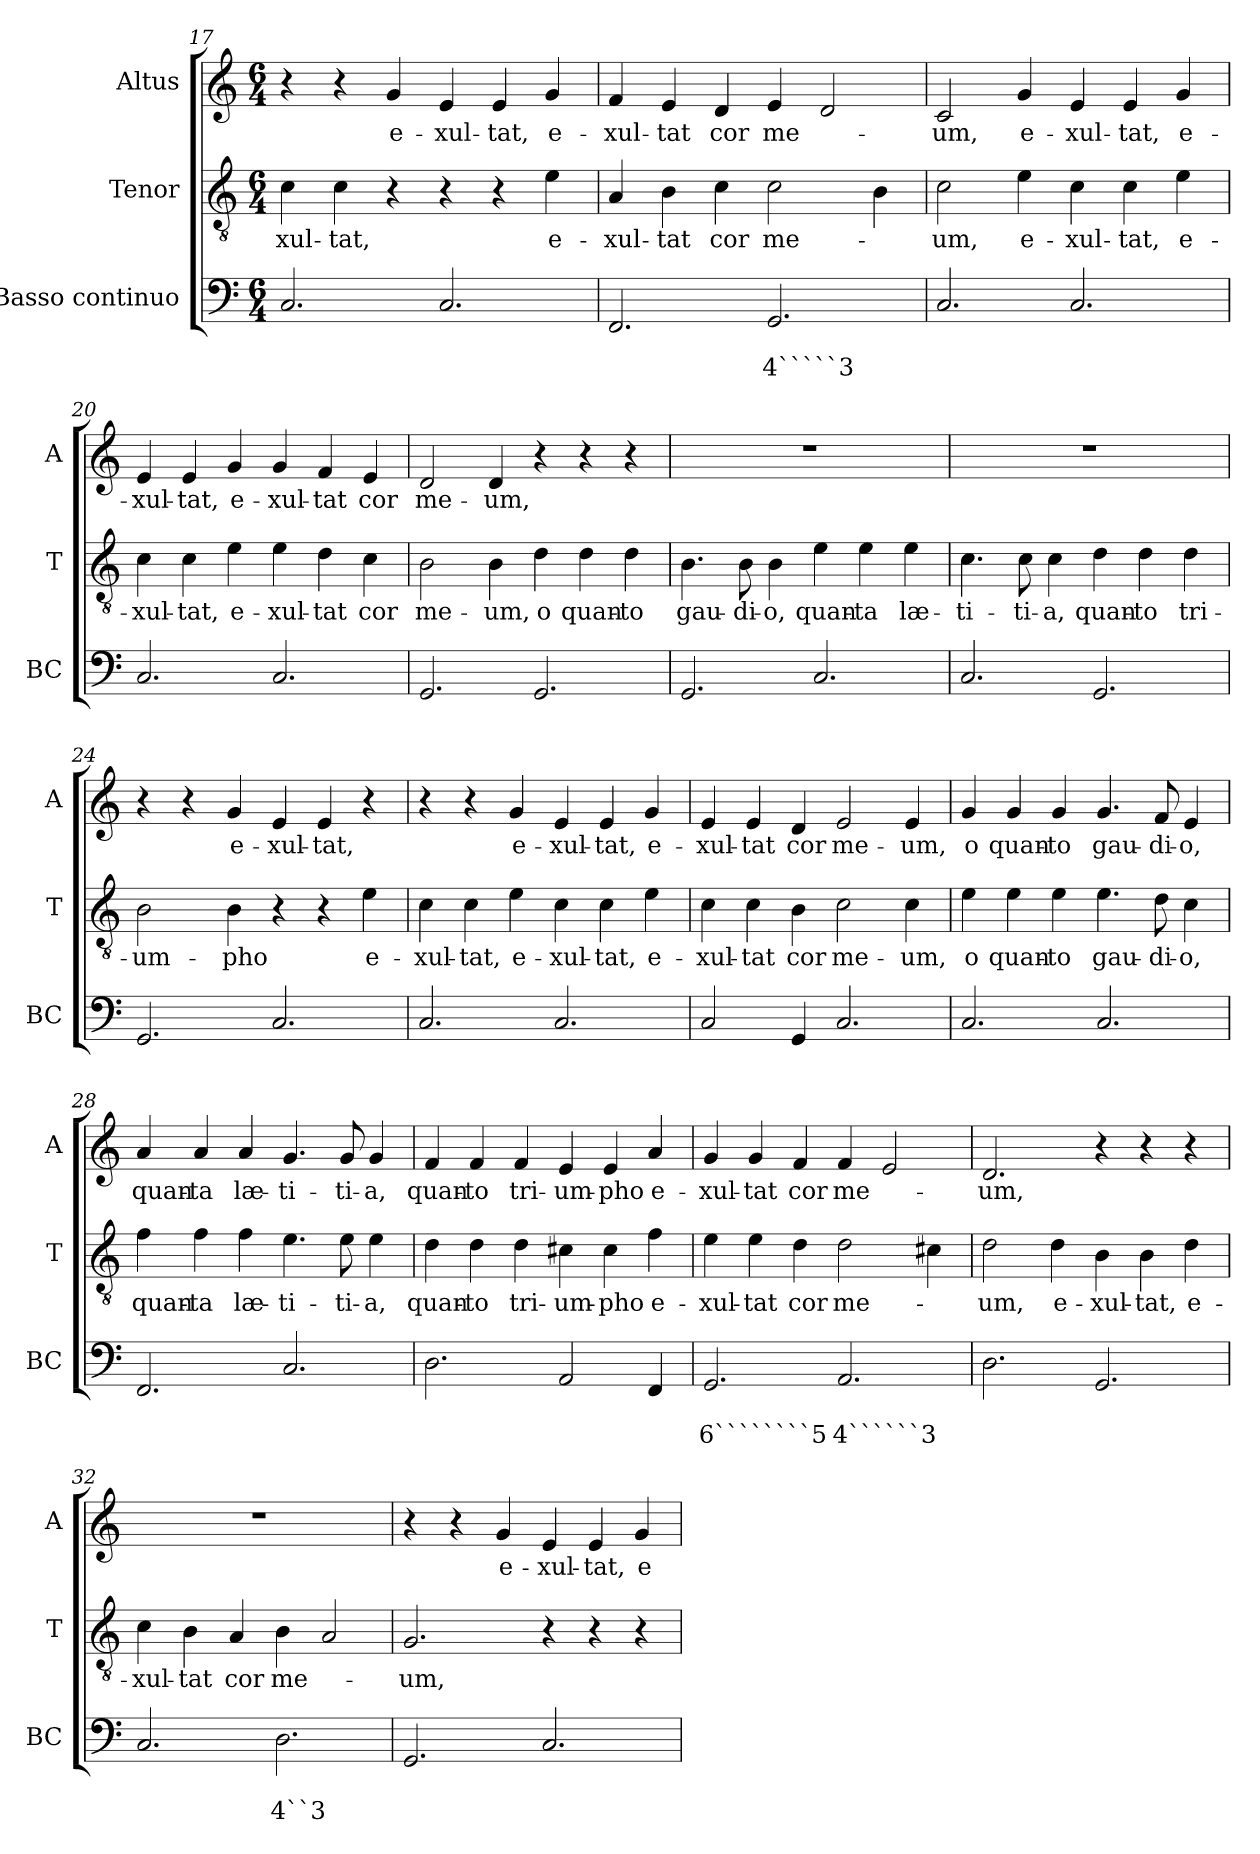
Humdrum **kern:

**kern	**text	**text	**kern	**text	**kern	**text
*part3	*part3	*part3	*part2	*part2	*part1	*part1
*staff3	*staff3	*staff3	*staff2	*staff2	*staff1	*staff1
*I"Basso continuo	*	*	*I"Tenor	*	*I"Altus	*
*I'BC	*	*	*I'T	*	*I'A	*
!!LO:PB:g=z
*clefF4	*	*	*clefGv2	*	*clefG2	*
*k[]	*	*	*k[]	*	*k[]	*
*C:	*	*	*C:	*	*C:	*
*M6/4	*	*	*M6/4	*	*M6/4	*
=17	=17	=17	=17	=17	=17	=17
!	!	!	!	!LO:LY:b	!	!
2.C/	.	.	4c\	-xul-	4r	.
!	!	!	!	!LO:LY:b	!	!
.	.	.	4c\	-tat,	4r	.
!	!	!	!	!	!	!LO:LY:b
.	.	.	4r	.	4g/	e-
!	!	!	!	!	!	!LO:LY:b
2.C/	.	.	4r	.	4e/	-xul-
!	!	!	!	!	!	!LO:LY:b
.	.	.	4r	.	4e/	-tat,
!	!	!	!	!LO:LY:b	!	!LO:LY:b
.	.	.	4e\	e-	4g/	e-
=18	=18	=18	=18	=18	=18	=18
!	!	!	!	!LO:LY:b	!	!LO:LY:b
2.FF/	.	.	4A/	-xul-	4f/	-xul-
!	!	!	!	!LO:LY:b	!	!LO:LY:b
.	.	.	4B\	-tat	4e/	-tat
!	!	!	!	!LO:LY:b	!	!LO:LY:b
.	.	.	4c\	cor	4d/	cor
!	!	!LO:LY:b	!	!LO:LY:b	!	!LO:LY:b
2.GG/	.	4`````3	2c\	me-	4e/	me-
.	.	.	.	.	2d/	.
.	.	.	4B\	.	.	.
=19	=19	=19	=19	=19	=19	=19
!	!	!	!	!LO:LY:b	!	!LO:LY:b
2.C/	.	.	2c\	-um,	2c/	-um,
!	!	!	!	!LO:LY:b	!	!LO:LY:b
.	.	.	4e\	e-	4g/	e-
!	!	!	!	!LO:LY:b	!	!LO:LY:b
2.C/	.	.	4c\	-xul-	4e/	-xul-
!	!	!	!	!LO:LY:b	!	!LO:LY:b
.	.	.	4c\	-tat,	4e/	-tat,
!	!	!	!	!LO:LY:b	!	!LO:LY:b
.	.	.	4e\	e-	4g/	e-
=20	=20	=20	=20	=20	=20	=20
!	!	!	!	!LO:LY:b	!	!LO:LY:b
2.C/	.	.	4c\	-xul-	4e/	-xul-
!	!	!	!	!LO:LY:b	!	!LO:LY:b
.	.	.	4c\	-tat,	4e/	-tat,
!	!	!	!	!LO:LY:b	!	!LO:LY:b
.	.	.	4e\	e-	4g/	e-
!	!	!	!	!LO:LY:b	!	!LO:LY:b
2.C/	.	.	4e\	-xul-	4g/	-xul-
!	!	!	!	!LO:LY:b	!	!LO:LY:b
.	.	.	4d\	-tat	4f/	-tat
!	!	!	!	!LO:LY:b	!	!LO:LY:b
.	.	.	4c\	cor	4e/	cor
=21	=21	=21	=21	=21	=21	=21
!	!	!	!	!LO:LY:b	!	!LO:LY:b
2.GG/	.	.	2B\	me-	2d/	me-
!	!	!	!	!LO:LY:b	!	!LO:LY:b
.	.	.	4B\	-um,	4d/	-um,
!	!	!	!	!LO:LY:b	!	!
2.GG/	.	.	4d\	o	4r	.
!	!	!	!	!LO:LY:b	!	!
.	.	.	4d\	quan-	4r	.
!	!	!	!	!LO:LY:b	!	!
.	.	.	4d\	-to	4r	.
!!LO:LB:g=z
=22	=22	=22	=22	=22	=22	=22
!	!	!	!	!LO:LY:b	!	!
2.GG/	.	.	4.B\	gau-	1.r	.
!	!	!	!	!LO:LY:b	!	!
.	.	.	8B\	-di-	.	.
!	!	!	!	!LO:LY:b	!	!
.	.	.	4B\	-o,	.	.
!	!	!	!	!LO:LY:b	!	!
2.C/	.	.	4e\	quan-	.	.
!	!	!	!	!LO:LY:b	!	!
.	.	.	4e\	-ta	.	.
!	!	!	!	!LO:LY:b	!	!
.	.	.	4e\	læ-	.	.
=23	=23	=23	=23	=23	=23	=23
!	!	!	!	!LO:LY:b	!	!
2.C/	.	.	4.c\	-ti-	1.r	.
!	!	!	!	!LO:LY:b	!	!
.	.	.	8c\	-ti-	.	.
!	!	!	!	!LO:LY:b	!	!
.	.	.	4c\	-a,	.	.
!	!	!	!	!LO:LY:b	!	!
2.GG/	.	.	4d\	quan-	.	.
!	!	!	!	!LO:LY:b	!	!
.	.	.	4d\	-to	.	.
!	!	!	!	!LO:LY:b	!	!
.	.	.	4d\	tri-	.	.
=24	=24	=24	=24	=24	=24	=24
!	!	!	!	!LO:LY:b	!	!
2.GG/	.	.	2B\	-um-	4r	.
.	.	.	.	.	4r	.
!	!	!	!	!LO:LY:b	!	!LO:LY:b
.	.	.	4B\	-pho	4g/	e-
!	!	!	!	!	!	!LO:LY:b
2.C/	.	.	4r	.	4e/	-xul-
!	!	!	!	!	!	!LO:LY:b
.	.	.	4r	.	4e/	-tat,
!	!	!	!	!LO:LY:b	!	!
.	.	.	4e\	e-	4r	.
=25	=25	=25	=25	=25	=25	=25
!	!	!	!	!LO:LY:b	!	!
2.C/	.	.	4c\	-xul-	4r	.
!	!	!	!	!LO:LY:b	!	!
.	.	.	4c\	-tat,	4r	.
!	!	!	!	!LO:LY:b	!	!LO:LY:b
.	.	.	4e\	e-	4g/	e-
!	!	!	!	!LO:LY:b	!	!LO:LY:b
2.C/	.	.	4c\	-xul-	4e/	-xul-
!	!	!	!	!LO:LY:b	!	!LO:LY:b
.	.	.	4c\	-tat,	4e/	-tat,
!	!	!	!	!LO:LY:b	!	!LO:LY:b
.	.	.	4e\	e-	4g/	e-
=26	=26	=26	=26	=26	=26	=26
!	!	!	!	!LO:LY:b	!	!LO:LY:b
2C/	.	.	4c\	-xul-	4e/	-xul-
!	!	!	!	!LO:LY:b	!	!LO:LY:b
.	.	.	4c\	-tat	4e/	-tat
!	!	!	!	!LO:LY:b	!	!LO:LY:b
4GG/	.	.	4B\	cor	4d/	cor
!	!	!	!	!LO:LY:b	!	!LO:LY:b
2.C/	.	.	2c\	me-	2e/	me-
!	!	!	!	!LO:LY:b	!	!LO:LY:b
.	.	.	4c\	-um,	4e/	-um,
!!LO:LB:g=z
=27	=27	=27	=27	=27	=27	=27
!	!	!	!	!LO:LY:b	!	!LO:LY:b
2.C/	.	.	4e\	o	4g/	o
!	!	!	!	!LO:LY:b	!	!LO:LY:b
.	.	.	4e\	quan-	4g/	quan-
!	!	!	!	!LO:LY:b	!	!LO:LY:b
.	.	.	4e\	-to	4g/	-to
!	!	!	!	!LO:LY:b	!	!LO:LY:b
2.C/	.	.	4.e\	gau-	4.g/	gau-
!	!	!	!	!LO:LY:b	!	!LO:LY:b
.	.	.	8d\	-di-	8f/	-di-
!	!	!	!	!LO:LY:b	!	!LO:LY:b
.	.	.	4c\	-o,	4e/	-o,
=28	=28	=28	=28	=28	=28	=28
!	!	!	!	!LO:LY:b	!	!LO:LY:b
2.FF/	.	.	4f\	quan-	4a/	quan-
!	!	!	!	!LO:LY:b	!	!LO:LY:b
.	.	.	4f\	-ta	4a/	-ta
!	!	!	!	!LO:LY:b	!	!LO:LY:b
.	.	.	4f\	læ-	4a/	læ-
!	!	!	!	!LO:LY:b	!	!LO:LY:b
2.C/	.	.	4.e\	-ti-	4.g/	-ti-
!	!	!	!	!LO:LY:b	!	!LO:LY:b
.	.	.	8e\	-ti-	8g/	-ti-
!	!	!	!	!LO:LY:b	!	!LO:LY:b
.	.	.	4e\	-a,	4g/	-a,
=29	=29	=29	=29	=29	=29	=29
!	!	!	!	!LO:LY:b	!	!LO:LY:b
2.D\	.	.	4d\	quan-	4f/	quan-
!	!	!	!	!LO:LY:b	!	!LO:LY:b
.	.	.	4d\	-to	4f/	-to
!	!	!	!	!LO:LY:b	!	!LO:LY:b
.	.	.	4d\	tri-	4f/	tri-
!	!	!	!	!LO:LY:b	!	!LO:LY:b
2AA/	.	.	4c#X\	-um-	4e/	-um-
!	!	!	!	!LO:LY:b	!	!LO:LY:b
.	.	.	4c#\	-pho	4e/	-pho
!	!	!	!	!LO:LY:b	!	!LO:LY:b
4FF/	.	.	4f\	e-	4a/	e-
=30	=30	=30	=30	=30	=30	=30
!	!	!LO:LY:b	!	!LO:LY:b	!	!LO:LY:b
2.GG/	.	6````````5	4e\	-xul-	4g/	-xul-
!	!	!	!	!LO:LY:b	!	!LO:LY:b
.	.	.	4e\	-tat	4g/	-tat
!	!	!	!	!LO:LY:b	!	!LO:LY:b
.	.	.	4d\	cor	4f/	cor
!	!	!LO:LY:b	!	!LO:LY:b	!	!LO:LY:b
2.AA/	.	4``````3	2d\	me-	4f/	me-
.	.	.	.	.	2e/	.
.	.	.	4c#X\	.	.	.
=31	=31	=31	=31	=31	=31	=31
!	!	!	!	!LO:LY:b	!	!LO:LY:b
2.D\	.	.	2d\	-um,	2.d/	-um,
!	!	!	!	!LO:LY:b	!	!
.	.	.	4d\	e-	.	.
!	!	!	!	!LO:LY:b	!	!
2.GG/	.	.	4B\	-xul-	4r	.
!	!	!	!	!LO:LY:b	!	!
.	.	.	4B\	-tat,	4r	.
!	!	!	!	!LO:LY:b	!	!
.	.	.	4d\	e-	4r	.
!!LO:LB:g=z
=32	=32	=32	=32	=32	=32	=32
!	!	!	!	!LO:LY:b	!	!
2.C/	.	.	4c\	-xul-	1.r	.
!	!	!	!	!LO:LY:b	!	!
.	.	.	4B\	-tat	.	.
!	!	!	!	!LO:LY:b	!	!
.	.	.	4A/	cor	.	.
!	!	!LO:LY:b	!	!LO:LY:b	!	!
2.D\	.	4``3	4B\	me-	.	.
.	.	.	2A/	.	.	.
=33	=33	=33	=33	=33	=33	=33
!	!	!	!	!LO:LY:b	!	!
2.GG/	.	.	2.G/	-um,	4r	.
.	.	.	.	.	4r	.
!	!	!	!	!	!	!LO:LY:b
.	.	.	.	.	4g/	e-
!	!	!	!	!	!	!LO:LY:b
2.C/	.	.	4r	.	4e/	-xul-
!	!	!	!	!	!	!LO:LY:b
.	.	.	4r	.	4e/	-tat,
!	!	!	!	!	!	!LO:LY:b
.	.	.	4r	.	4g/	e-
=	=	=	=	=	=	=
*-	*-	*-	*-	*-	*-	*-
